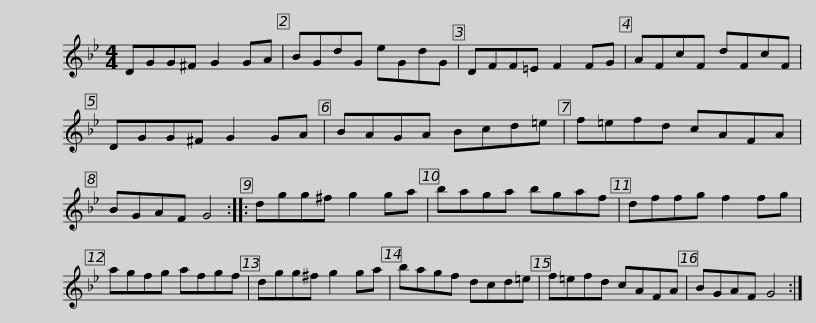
X:1
L:1/8
M:4/4
I:linebreak $
K:Gmin
V:1 treble
V:1
 DGG^F G2 GA | BGdG eGdG | DFF=E F2 FG | AFcF dFcF | DGG^F G2 GA |$ %5
 BAGA Bcd=e | f=efd cAFA | BGAF G4 :: dgg^f g2 ga | baga bgaf |$ %10
 dffg f2 fg | agfg afgf | dgg^f g2 ga | bagf dcd=e | f=efd cAFA |$ %15
 BGAF G4 :| %16
